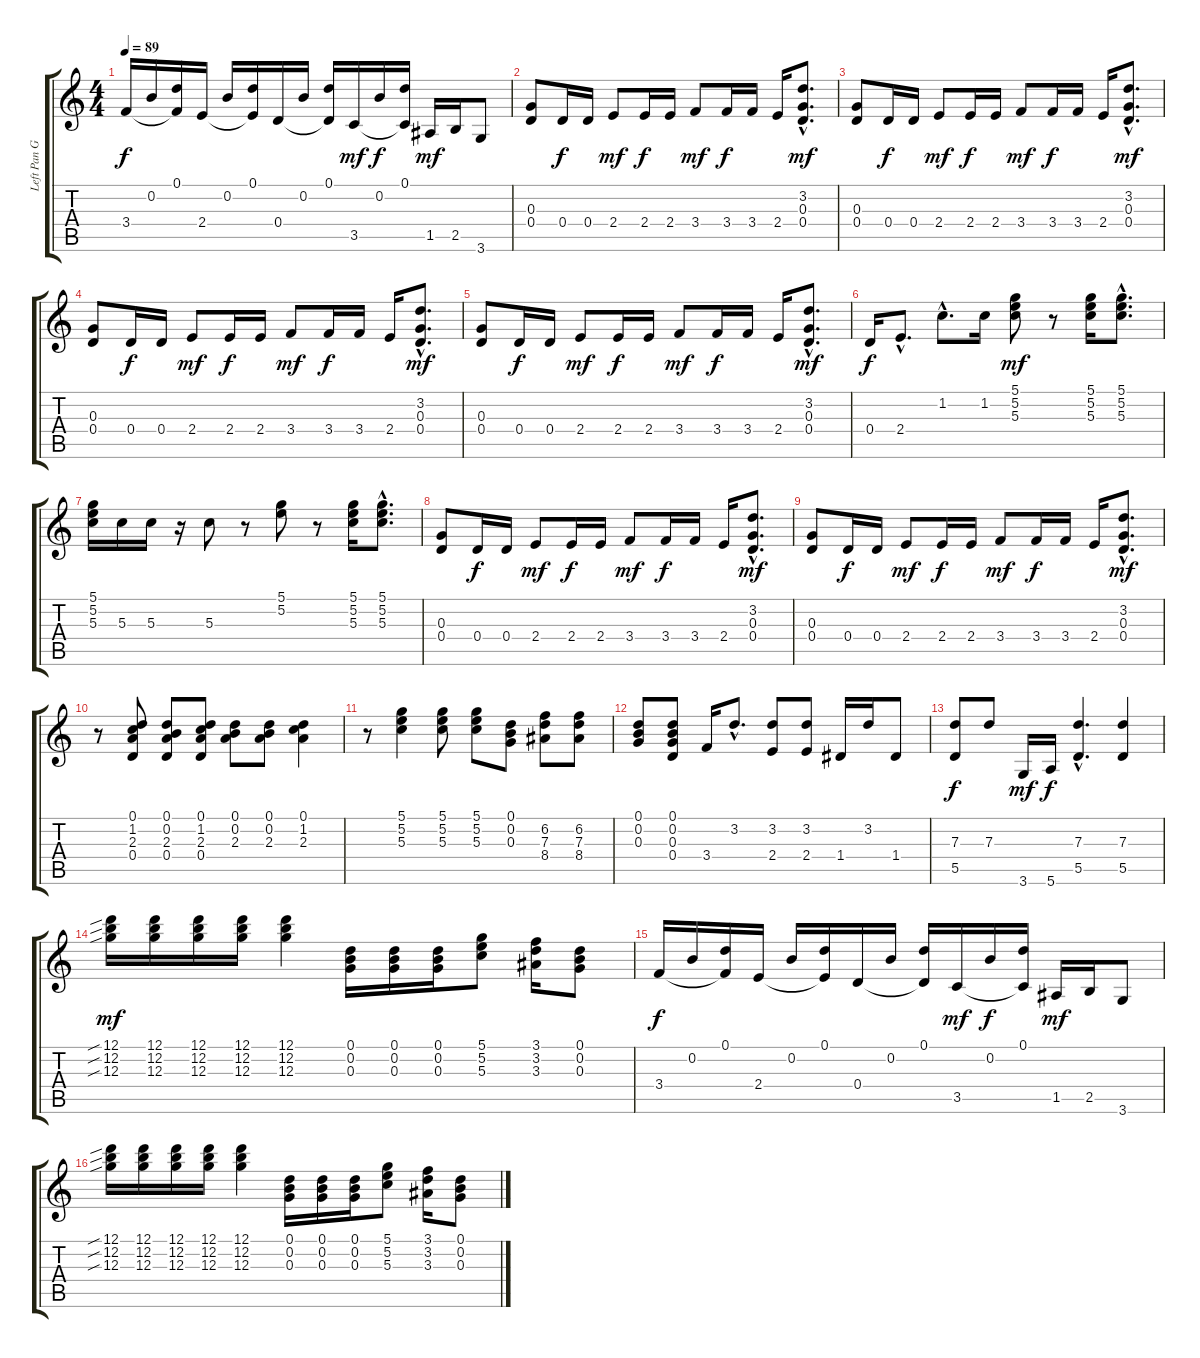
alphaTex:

\track ("Left Pan Guitar" "Left Pan G") {instrument distortionguitar}
\staff {score tabs}
\tuning (D4 B3 G3 D3 A2 E2) {hide}
\ts (4 4)
\tempo 89
\clef g2
\ks c
3.4.16{dy f} 0.2.16 (0.1 3.4{t}).16 2.4.16 0.2.16 (0.1 2.4{t}).16 0.4.16 0.2.16 (0.1 0.4{t}).16 3.5.16{dy mf} 0.2.16{dy f} (0.1 3.5{t}).16 1.5.16{dy mf} 2.5.16 3.6.8 |
(0.3 0.4).8 0.4.16{dy f} 0.4.16 2.4.8{dy mf} 2.4.16{dy f} 2.4.16 3.4.8{dy mf} 3.4.16{dy f} 3.4.16 2.4.16 (3.2{hac} 0.3{hac} 0.4{hac}).8{d dy mf} |
(0.3 0.4).8 0.4.16{dy f} 0.4.16 2.4.8{dy mf} 2.4.16{dy f} 2.4.16 3.4.8{dy mf} 3.4.16{dy f} 3.4.16 2.4.16 (3.2{hac} 0.3{hac} 0.4{hac}).8{d dy mf} |
(0.3 0.4).8 0.4.16{dy f} 0.4.16 2.4.8{dy mf} 2.4.16{dy f} 2.4.16 3.4.8{dy mf} 3.4.16{dy f} 3.4.16 2.4.16 (3.2{hac} 0.3{hac} 0.4{hac}).8{d dy mf} |
(0.3 0.4).8 0.4.16{dy f} 0.4.16 2.4.8{dy mf} 2.4.16{dy f} 2.4.16 3.4.8{dy mf} 3.4.16{dy f} 3.4.16 2.4.16 (3.2{hac} 0.3{hac} 0.4{hac}).8{d dy mf} |
0.4.16{dy f} 2.4{hac}.8{d} 1.2{hac}.8{d} 1.2.16 (5.1 5.2 5.3).8{dy mf} r.8 (5.1 5.2 5.3).16 (5.1{hac} 5.2{hac} 5.3{hac}).8{d} |
(5.1 5.2 5.3).16 5.3.16 5.3.16 r.16 5.3.8 r.8 (5.1 5.2).8 r.8 (5.1 5.2 5.3).16 (5.1{hac} 5.2{hac} 5.3{hac}).8{d} |
(0.3 0.4).8 0.4.16{dy f} 0.4.16 2.4.8{dy mf} 2.4.16{dy f} 2.4.16 3.4.8{dy mf} 3.4.16{dy f} 3.4.16 2.4.16 (3.2{hac} 0.3{hac} 0.4{hac}).8{d dy mf} |
(0.3 0.4).8 0.4.16{dy f} 0.4.16 2.4.8{dy mf} 2.4.16{dy f} 2.4.16 3.4.8{dy mf} 3.4.16{dy f} 3.4.16 2.4.16 (3.2{hac} 0.3{hac} 0.4{hac}).8{d dy mf} |
r.8 (0.1 1.2 2.3 0.4).8 (0.1 0.2 2.3 0.4).8 (0.1 1.2 2.3 0.4).8 (0.1 0.2 2.3).8 (0.1 0.2 2.3).8 (0.1 1.2 2.3).4 |
r.8 (5.1 5.2 5.3).4 (5.1 5.2 5.3).8 (5.1 5.2 5.3).8 (0.1 0.2 0.3).8 (6.2 7.3 8.4).8 (6.2 7.3 8.4).8 |
(0.1 0.2 0.3).8 (0.1 0.2 0.3 0.4).8 3.4.16 3.2{hac}.8{d} (3.2 2.4).8 (3.2 2.4).8 1.4.16 3.2.16 1.4.8 |
(7.3 5.5).8{dy f} 7.3.8 3.6.16{dy mf} 5.6.16{dy f} (7.3{hac} 5.5{hac}).4{d} (7.3 5.5).4 |
(12.1{sib} 12.2{sib} 12.3{sib}).16{dy mf} (12.1 12.2 12.3).16 (12.1 12.2 12.3).16 (12.1 12.2 12.3).16 (12.1 12.2 12.3).4 (0.1 0.2 0.3).16 (0.1 0.2 0.3).16 (0.1 0.2 0.3).16 (5.1 5.2 5.3).8 (3.1 3.2 3.3).16 (0.1 0.2 0.3).8 |
3.4.16{dy f} 0.2.16 (0.1 3.4{t}).16 2.4.16 0.2.16 (0.1 2.4{t}).16 0.4.16 0.2.16 (0.1 0.4{t}).16 3.5.16{dy mf} 0.2.16{dy f} (0.1 3.5{t}).16 1.5.16{dy mf} 2.5.16 3.6.8 |
(12.1{sib} 12.2{sib} 12.3{sib}).16 (12.1 12.2 12.3).16 (12.1 12.2 12.3).16 (12.1 12.2 12.3).16 (12.1 12.2 12.3).4 (0.1 0.2 0.3).16 (0.1 0.2 0.3).16 (0.1 0.2 0.3).16 (5.1 5.2 5.3).8 (3.1 3.2 3.3).16 (0.1 0.2 0.3).8
